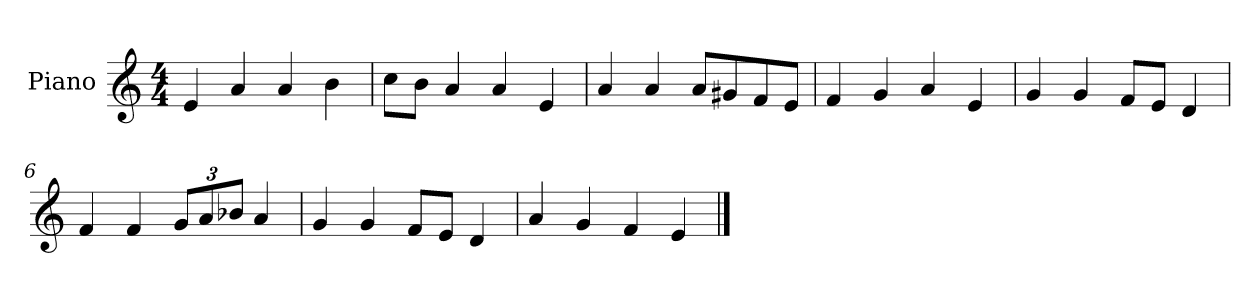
**kern
*part1
*staff1
*I"Piano
*I'P-no
*clefG2
*k[]
*M4/4
*MM90
=1
4e/
4a/
4a/
4b\
=2
8cc\L
8b\J
4a/
4a/
4e/
=3
4a/
4a/
8a/L
8g#X/
8f/
8e/J
=4
4f/
4g/
4a/
4e/
=5
4g/
4g/
8f/L
8e/J
4d/
=6
4f/
4f/
*Xbrackettup
12g/L
12a/
12b-X/J
4a/
=7
4g/
4g/
8f/L
8e/J
4d/
!!LO:LB:g=z
=8
4a/
4g/
4f/
4e/
==
*-
